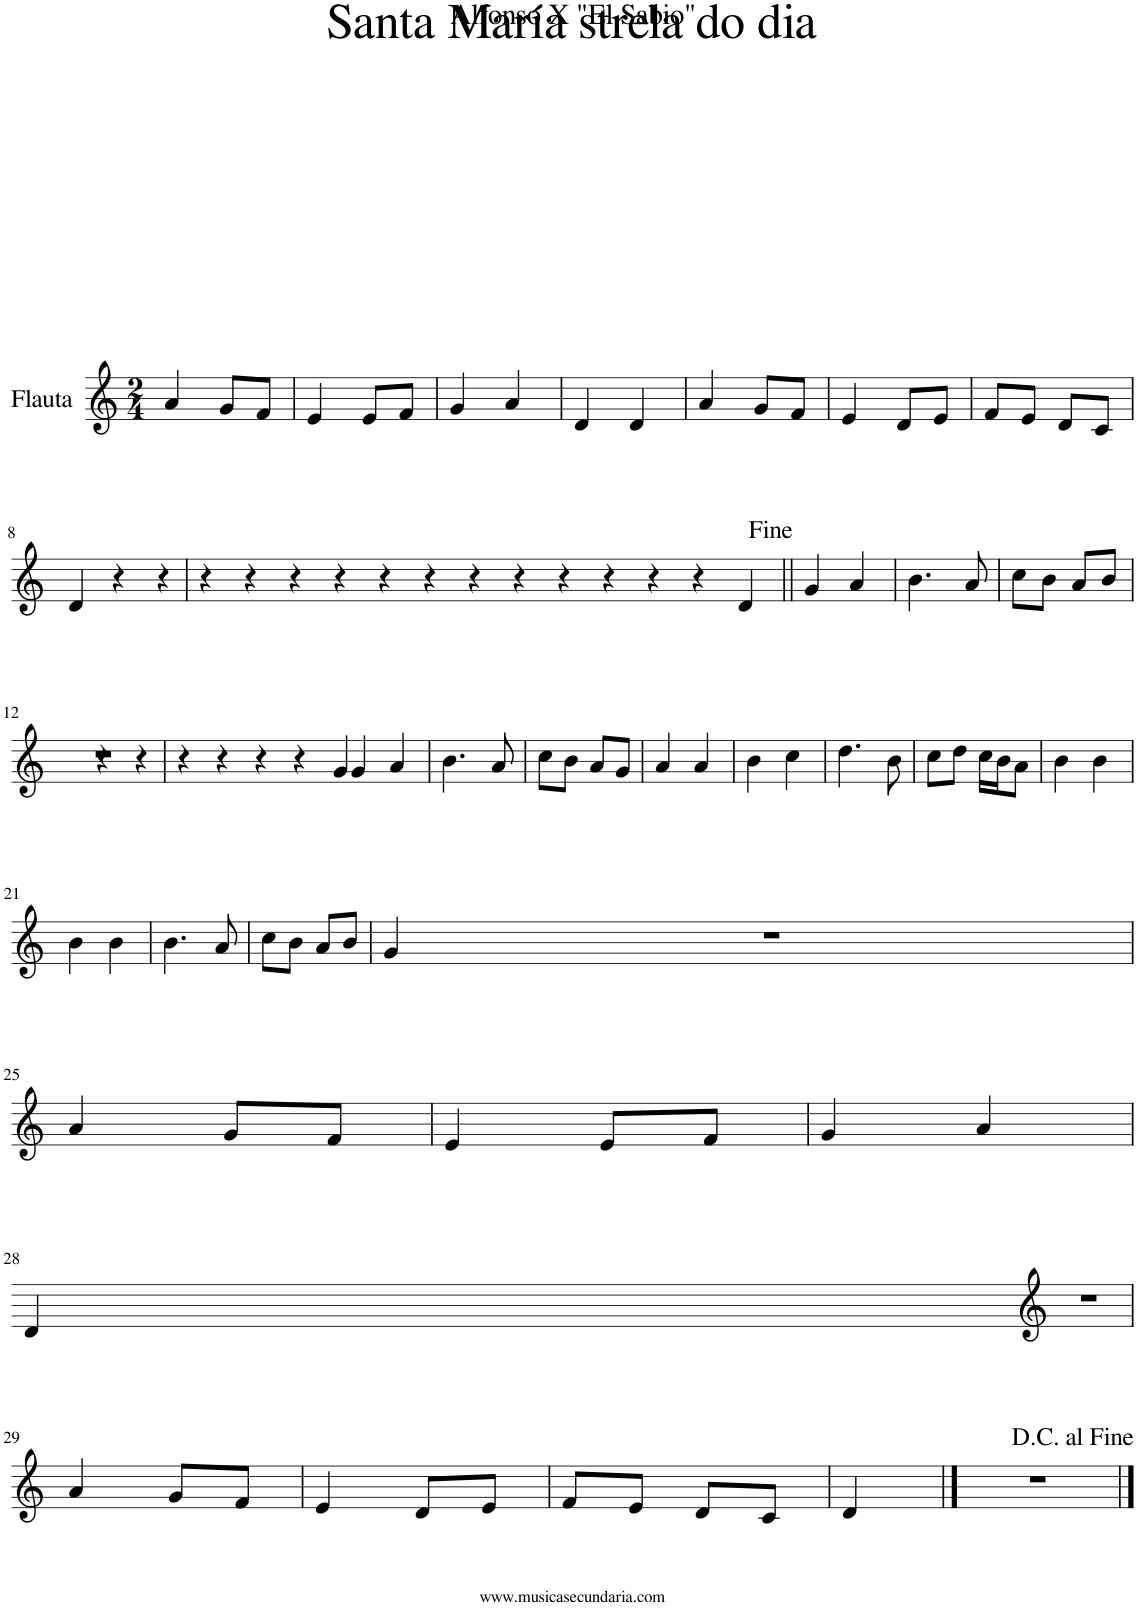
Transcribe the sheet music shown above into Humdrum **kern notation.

**kern
*part1
*staff1
*I"Flauta
*clefG2
*k[]
*M2/4
=1
4a/
8g/L
8f/J
=2
4e/
8e/L
8f/J
=3
4g/
4a/
=4
4d/
4d/
=5
4a/
8g/L
8f/J
=6
4e/
8d/L
8e/J
=7
8f/L
8e/J
8d/L
8c/J
!!LO:LB:g=z
=8
4d/
4r
4r
4r
4r
4r
4r
4r
4r
4r
4r
4r
4r
4r
4r
4d/
=9
4g/
4a/
=10
4.b\
8a/
=11
8cc\L
8b\J
8a/L
8b/J
!!LO:LB:g=z
=12
2r
4r
4r
4r
4r
4r
4r
4g/
=13
4g/
4a/
=14
4.b\
8a/
=15
8cc\L
8b\J
8a/L
8g/J
=16
4a/
4a/
=17
4b\
4cc\
=18
4.dd\
8b\
=19
8cc\L
8dd\J
16cc\LL
16b\J
8a\J
=20
4b\
4b\
!!LO:LB:g=z
=21
4b\
4b\
=22
4.b\
8a/
=23
8cc\L
8b\J
8a/L
8b/J
=24
4g/
00ryy
2r
!!LO:LB:g=z
=25
4a/
8g/L
8f/J
=26
4e/
8e/L
8f/J
=27
4g/
4a/
!!LO:LB:g=z
=28
4d/
00.ryy
2r
!!LO:LB:g=z
=29
4a/
8g/L
8f/J
=30
4e/
8d/L
8e/J
=31
8f/L
8e/J
8d/L
8c/J
=32
4d/
000ryy
2r
==
*-
